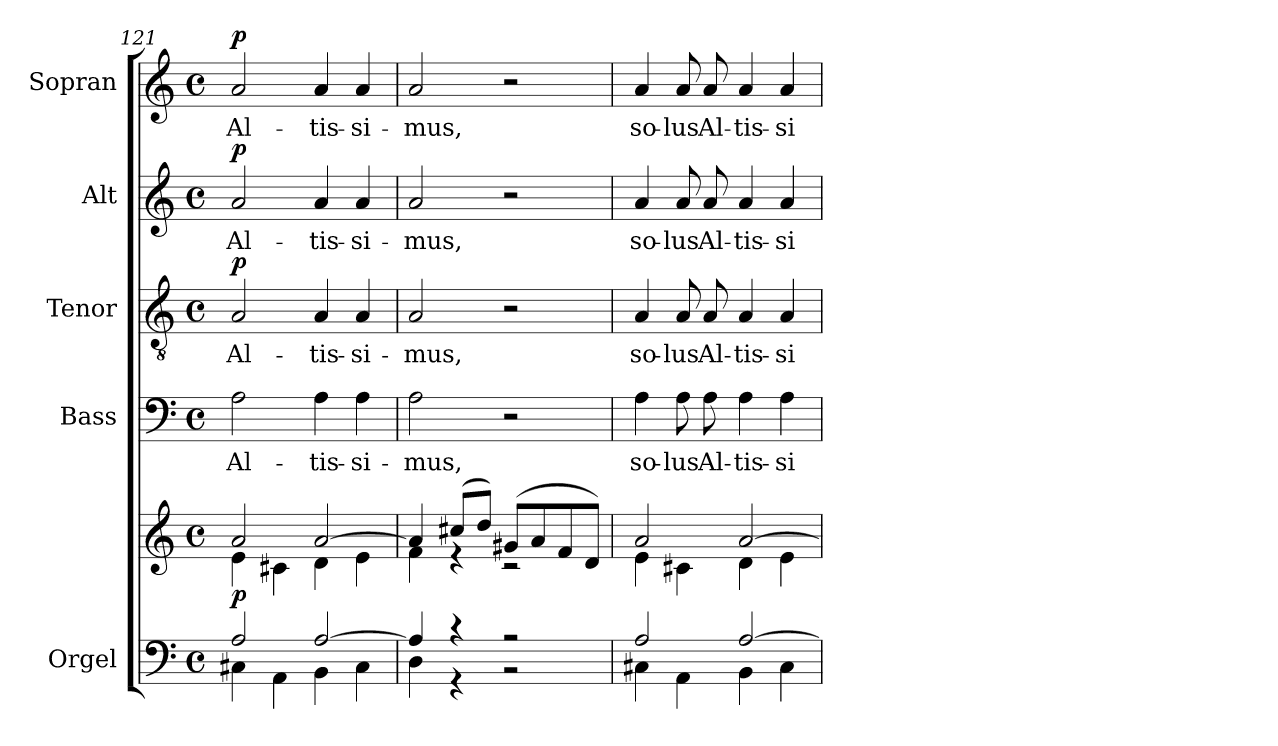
**kern	**kern	**dynam	**kern	**text	**kern	**text	**dynam	**kern	**text	**dynam	**kern	**text	**dynam
*part5	*part5	*part5	*part4	*part4	*part3	*part3	*part3	*part2	*part2	*part2	*part1	*part1	*part1
*staff6	*staff5	*staff5/6	*staff4	*staff4	*staff3	*staff3	*staff3	*staff2	*staff2	*staff2	*staff1	*staff1	*staff1
*I"Orgel	*	*	*I"Bass	*	*I"Tenor	*	*	*I"Alt	*	*	*I"Sopran	*	*
*I'Org.	*	*	*I'B.	*	*I'T.	*	*	*I'A.	*	*	*I'S.	*	*
*clefF4	*clefG2	*	*clefF4	*	*clefGv2	*	*	*clefG2	*	*	*clefG2	*	*
*k[]	*k[]	*	*k[]	*	*k[]	*	*	*k[]	*	*	*k[]	*	*
*C:	*C:	*	*C:	*	*C:	*	*	*C:	*	*	*C:	*	*
*M4/4	*M4/4	*	*M4/4	*	*M4/4	*	*	*M4/4	*	*	*M4/4	*	*
*met(c)	*met(c)	*	*met(c)	*	*met(c)	*	*	*met(c)	*	*	*met(c)	*	*
=121	=121	=121	=121	=121	=121	=121	=121	=121	=121	=121	=121	=121	=121
*^	*^	*	*	*	*	*	*	*	*	*	*	*	*
!	!	!	!	!LO:DY:b	!	!LO:LY:b	!	!LO:LY:b	!LO:DY:a	!	!LO:LY:b	!LO:DY:a	!	!LO:LY:b	!LO:DY:a
2A/	4C#\	2a/	4e\	p	2A\	Al-	2A/	Al-	p	2a/	Al-	p	2a/	Al-	p
.	4AA\	.	4c#X\	.	.	.	.	.	.	.	.	.	.	.	.
!	!	!	!	!	!	!LO:LY:b	!	!LO:LY:b	!	!	!LO:LY:b	!	!	!LO:LY:b	!
[>2A/	4BB\	[>2a/	4d\	.	4A\	-tis-	4A/	-tis-	.	4a/	-tis-	.	4a/	-tis-	.
!	!	!	!	!	!	!LO:LY:b	!	!LO:LY:b	!	!	!LO:LY:b	!	!	!LO:LY:b	!
.	4C#\	.	4e\	.	4A\	-si-	4A/	-si-	.	4a/	-si-	.	4a/	-si-	.
=122	=122	=122	=122	=122	=122	=122	=122	=122	=122	=122	=122	=122	=122	=122	=122
!	!	!	!	!	!	!LO:LY:b	!	!LO:LY:b	!	!	!LO:LY:b	!	!	!LO:LY:b	!
4A/]	4D\	4a/]	4f\	.	2A\	-mus,	2A/	-mus,	.	2a/	-mus,	.	2a/	-mus,	.
4r	4r	(>8cc#X/L	4re	.	.	.	.	.	.	.	.	.	.	.	.
.	.	8dd/J)	.	.	.	.	.	.	.	.	.	.	.	.	.
2r	2r	(>8g#X/L	2rc	.	2r	.	2r	.	.	2r	.	.	2r	.	.
.	.	8a/	.	.	.	.	.	.	.	.	.	.	.	.	.
.	.	8f/	.	.	.	.	.	.	.	.	.	.	.	.	.
.	.	8d/J)	.	.	.	.	.	.	.	.	.	.	.	.	.
=123	=123	=123	=123	=123	=123	=123	=123	=123	=123	=123	=123	=123	=123	=123	=123
!	!	!	!	!	!	!LO:LY:b	!	!LO:LY:b	!	!	!LO:LY:b	!	!	!LO:LY:b	!
2A/	4C#X\	2a/	4e\	.	4A\	so-	4A/	so-	.	4a/	so-	.	4a/	so-	.
!	!	!	!	!	!	!LO:LY:b	!	!LO:LY:b	!	!	!LO:LY:b	!	!	!LO:LY:b	!
.	4AA\	.	4c#X\	.	8A\	-lus	8A/	-lus	.	8a/	-lus	.	8a/	-lus	.
!	!	!	!	!	!	!LO:LY:b	!	!LO:LY:b	!	!	!LO:LY:b	!	!	!LO:LY:b	!
.	.	.	.	.	8A\	Al-	8A/	Al-	.	8a/	Al-	.	8a/	Al-	.
!	!	!	!	!	!	!LO:LY:b	!	!LO:LY:b	!	!	!LO:LY:b	!	!	!LO:LY:b	!
[>2A/	4BB\	[>2a/	4d\	.	4A\	-tis-	4A/	-tis-	.	4a/	-tis-	.	4a/	-tis-	.
!	!	!	!	!	!	!LO:LY:b	!	!LO:LY:b	!	!	!LO:LY:b	!	!	!LO:LY:b	!
.	4C#\	.	4e\	.	4A\	-si-	4A/	-si-	.	4a/	-si-	.	4a/	-si-	.
*v	*v	*	*	*	*	*	*	*	*	*	*	*	*	*	*
*	*v	*v	*	*	*	*	*	*	*	*	*	*	*	*
=	=	=	=	=	=	=	=	=	=	=	=	=	=
*-	*-	*-	*-	*-	*-	*-	*-	*-	*-	*-	*-	*-	*-
